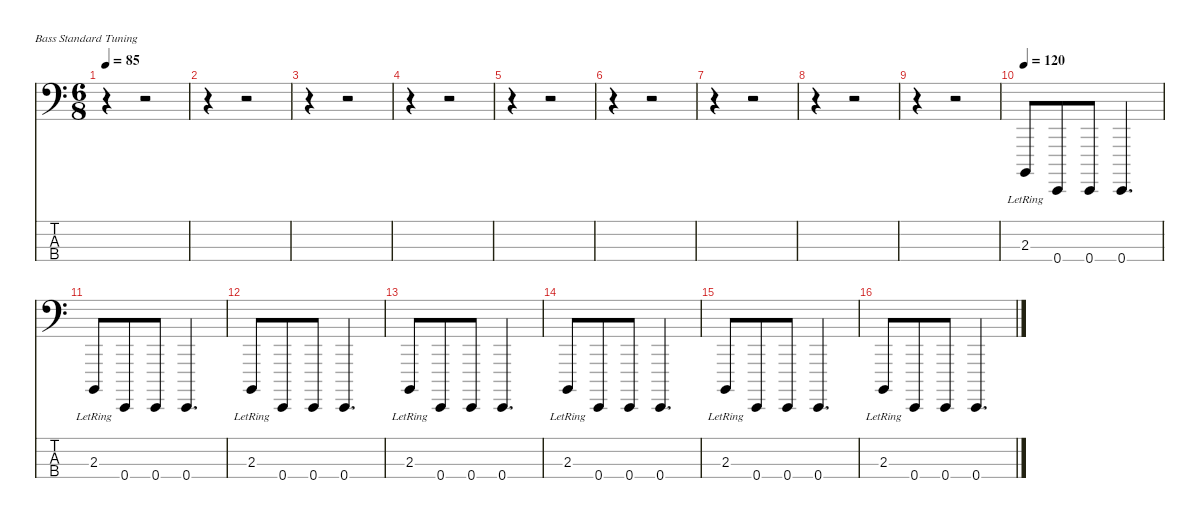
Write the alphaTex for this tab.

\defaultSystemsLayout 4
\hideDynamics
\bracketExtendMode nobrackets
\singleTrackTrackNamePolicy hidden
\multiTrackTrackNamePolicy hidden
\firstSystemTrackNameMode fullname
\firstSystemTrackNameOrientation horizontal
\otherSystemsTrackNameOrientation horizontal
\track ("Timpani" "timp.") {instrument timpani}
\staff {score tabs}
\tuning (G2 D2 A1 E1)
\displaytranspose -12
\ts (6 8)
\tempo 85
\clef f4
\ks c
r.4{dy mf beam Down} r.2{beam Down} |
r.4{beam Down} r.2{beam Down} |
r.4{beam Down} r.2{beam Down} |
r.4{beam Down} r.2{beam Down} |
r.4{beam Down} r.2{beam Down} |
r.4{beam Down} r.2{beam Down} |
r.4{beam Down} r.2{beam Down} |
r.4{beam Down} r.2{beam Down} |
r.4{beam Down} r.2{beam Down} |
\tempo 120
2.3{lr}.8{beam Up} 0.4.8{dy f beam Up} 0.4.8{dy mf beam Up} 0.4.4{d beam Up} |
2.3{lr}.8{beam Up} 0.4.8{dy f beam Up} 0.4.8{dy mf beam Up} 0.4.4{d beam Up} |
2.3{lr}.8{beam Up} 0.4.8{dy f beam Up} 0.4.8{dy mf beam Up} 0.4.4{d beam Up} |
2.3{lr}.8{beam Up} 0.4.8{dy f beam Up} 0.4.8{dy mf beam Up} 0.4.4{d beam Up} |
2.3{lr}.8{beam Up} 0.4.8{dy f beam Up} 0.4.8{dy mf beam Up} 0.4.4{d beam Up} |
2.3{lr}.8{beam Up} 0.4.8{dy f beam Up} 0.4.8{dy mf beam Up} 0.4.4{d beam Up} |
2.3{lr}.8{beam Up} 0.4.8{dy f beam Up} 0.4.8{dy mf beam Up} 0.4.4{d beam Up}
